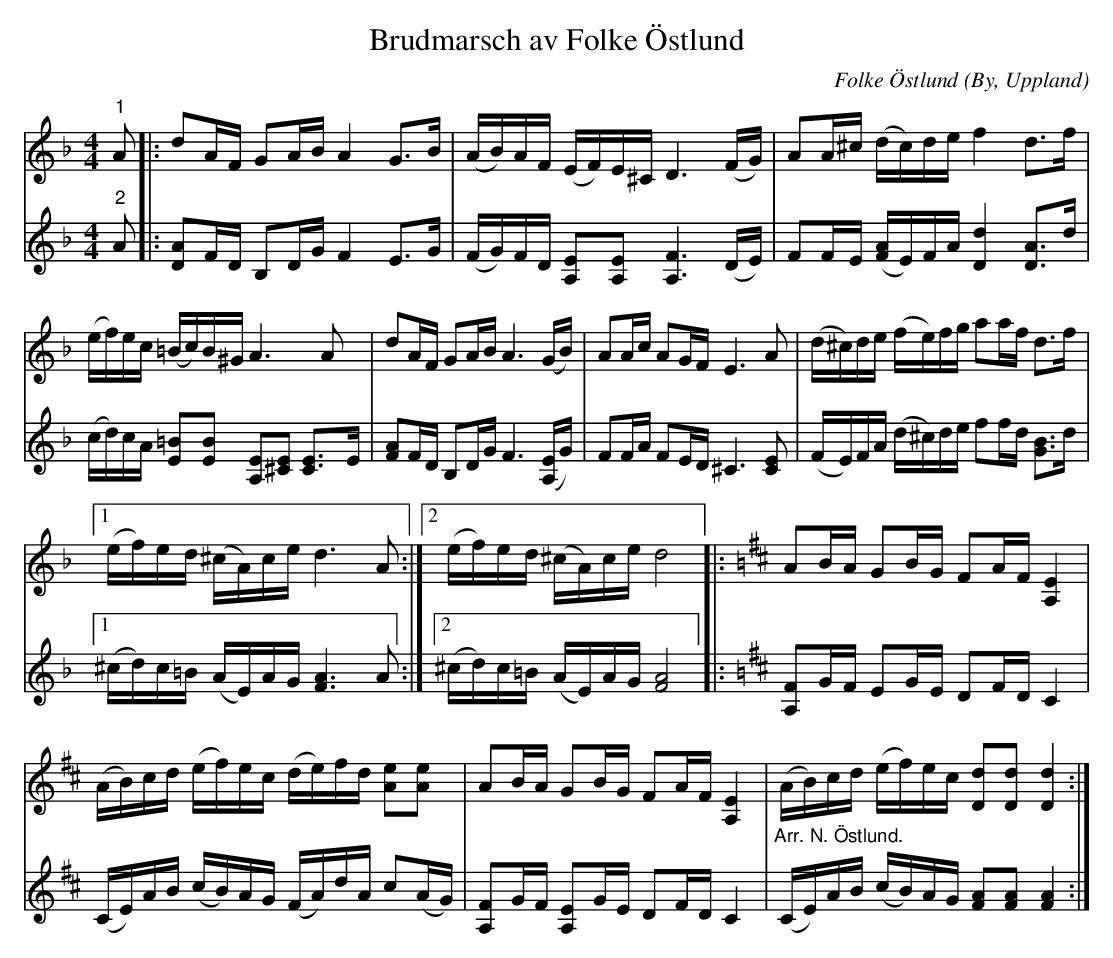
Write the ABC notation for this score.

X:1
T:Brudmarsch av Folke Östlund
C:Folke Östlund
O:By, Uppland
L:1/16
M:4/4
K:Dm
V:1
"^1" A2 |: d2AF G2AB A4 G2>B2 | (AB)AF (EF)E^C D6 (FG) | A2A^c (dc)de f4 d2>f2 |
(ef)ec (=Bc)B^G A6 A2 | d2AF G2AB A6 (GB) | A2Ac A2GF E6 A2 | (d^c)de (fe)fg a2af d2>f2 |1
(ef)ed (^cA)ce d6 A2 :|2 (ef)ed (^cA)ce d8 |:[K:D] A2BA G2BG F2AF [A,E]4 |
(AB)cd (ef)ec (de)fd [Ae]2[Ae]2 | A2BA G2BG F2AF [A,E]4 | (AB)cd (ef)ec [Dd]2[Dd]2 [Dd]4 :|
V:2
"^2" A2 |: [DA]2FD B,2DG F4 E2>G2 | (FG)FD [A,E]2[A,E]2 [A,F]6 (DE) | F2FE ([FA]E)FA [Dd]4 [DA]2>d2 |
(cd)cA [E=B]2[EB]2 [A,E]2[^CE]2 [CE]2>E2 | [FA]2FD B,2DG F6 ([A,E]G) | F2FA F2ED ^C6 [CE]2 | (FE)FA (d^c)de f2fd [GB]2>d2 |1
(^cd)c=B (AE)AG [FA]6 A2 :|2 (^cd)c=B (AE)AG [FA]8 |:[K:D] [A,F]2GF E2GE D2FD C4 |
(CE)AB (cB)AG (FA)dA c2(AG) | [A,F]2GF [A,E]2GE D2FD C4 | "^Arr. N. Östlund." (CE)AB (cB)AG [FA]2[FA]2 [FA]4 :|
